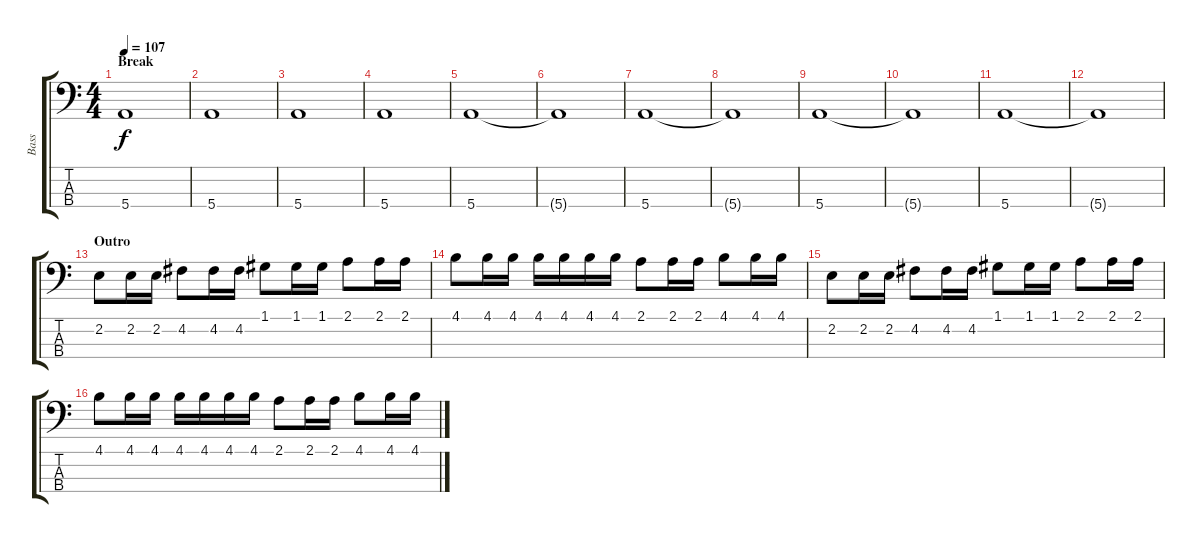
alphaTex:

\track ("Bass" "Bass") {instrument electricbasspick}
\staff {score tabs}
\tuning (G2 D2 A1 E1) {hide}
\ts (4 4)
\section ("" "Break")
\tempo 107
\clef f4
\ks c
5.4.1{dy f} |
5.4.1 |
5.4.1 |
5.4.1 |
5.4.1 |
5.4{t}.1 |
5.4.1 |
5.4{t}.1 |
5.4.1 |
5.4{t}.1 |
5.4.1 |
5.4{t}.1 |
\section ("" "Outro")
2.2.8 2.2.16 2.2.16 4.2.8 4.2.16 4.2.16 1.1.8 1.1.16 1.1.16 2.1.8 2.1.16 2.1.16 |
4.1.8 4.1.16 4.1.16 4.1.16 4.1.16 4.1.16 4.1.16 2.1.8 2.1.16 2.1.16 4.1.8 4.1.16 4.1.16 |
2.2.8 2.2.16 2.2.16 4.2.8 4.2.16 4.2.16 1.1.8 1.1.16 1.1.16 2.1.8 2.1.16 2.1.16 |
4.1.8 4.1.16 4.1.16 4.1.16 4.1.16 4.1.16 4.1.16 2.1.8 2.1.16 2.1.16 4.1.8 4.1.16 4.1.16
